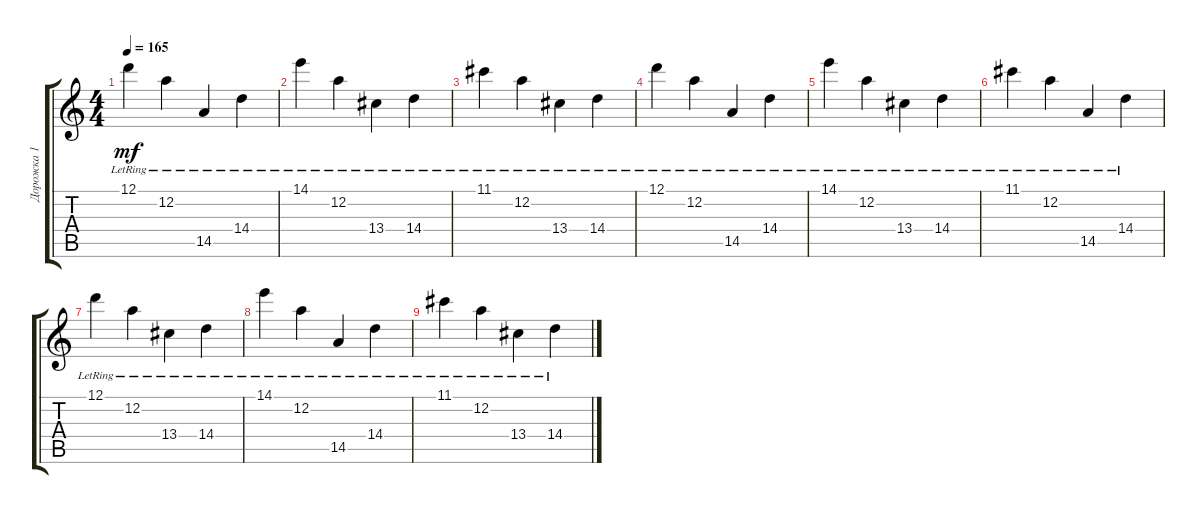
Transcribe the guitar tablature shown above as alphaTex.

\track ("Дорожка 1" "Дорожка 1") {instrument electricguitarjazz}
\staff {score tabs}
\tuning (D4 A3 F3 C3 G2 C2) {hide}
\ts (4 4)
\tempo 165
\clef g2
\ks c
12.1{lr}.4{dy mf} 12.2{lr}.4 14.5{lr}.4 14.4{lr}.4 |
14.1{lr}.4 12.2{lr}.4 13.4{lr}.4 14.4{lr}.4 |
11.1{lr}.4 12.2{lr}.4 13.4{lr}.4 14.4{lr}.4 |
12.1{lr}.4 12.2{lr}.4 14.5{lr}.4 14.4{lr}.4 |
14.1{lr}.4 12.2{lr}.4 13.4{lr}.4 14.4{lr}.4 |
11.1{lr}.4 12.2{lr}.4 14.5{lr}.4 14.4{lr}.4 |
12.1{lr}.4 12.2{lr}.4 13.4{lr}.4 14.4{lr}.4 |
14.1{lr}.4 12.2{lr}.4 14.5{lr}.4 14.4{lr}.4 |
11.1{lr}.4 12.2{lr}.4 13.4{lr}.4 14.4{lr}.4
